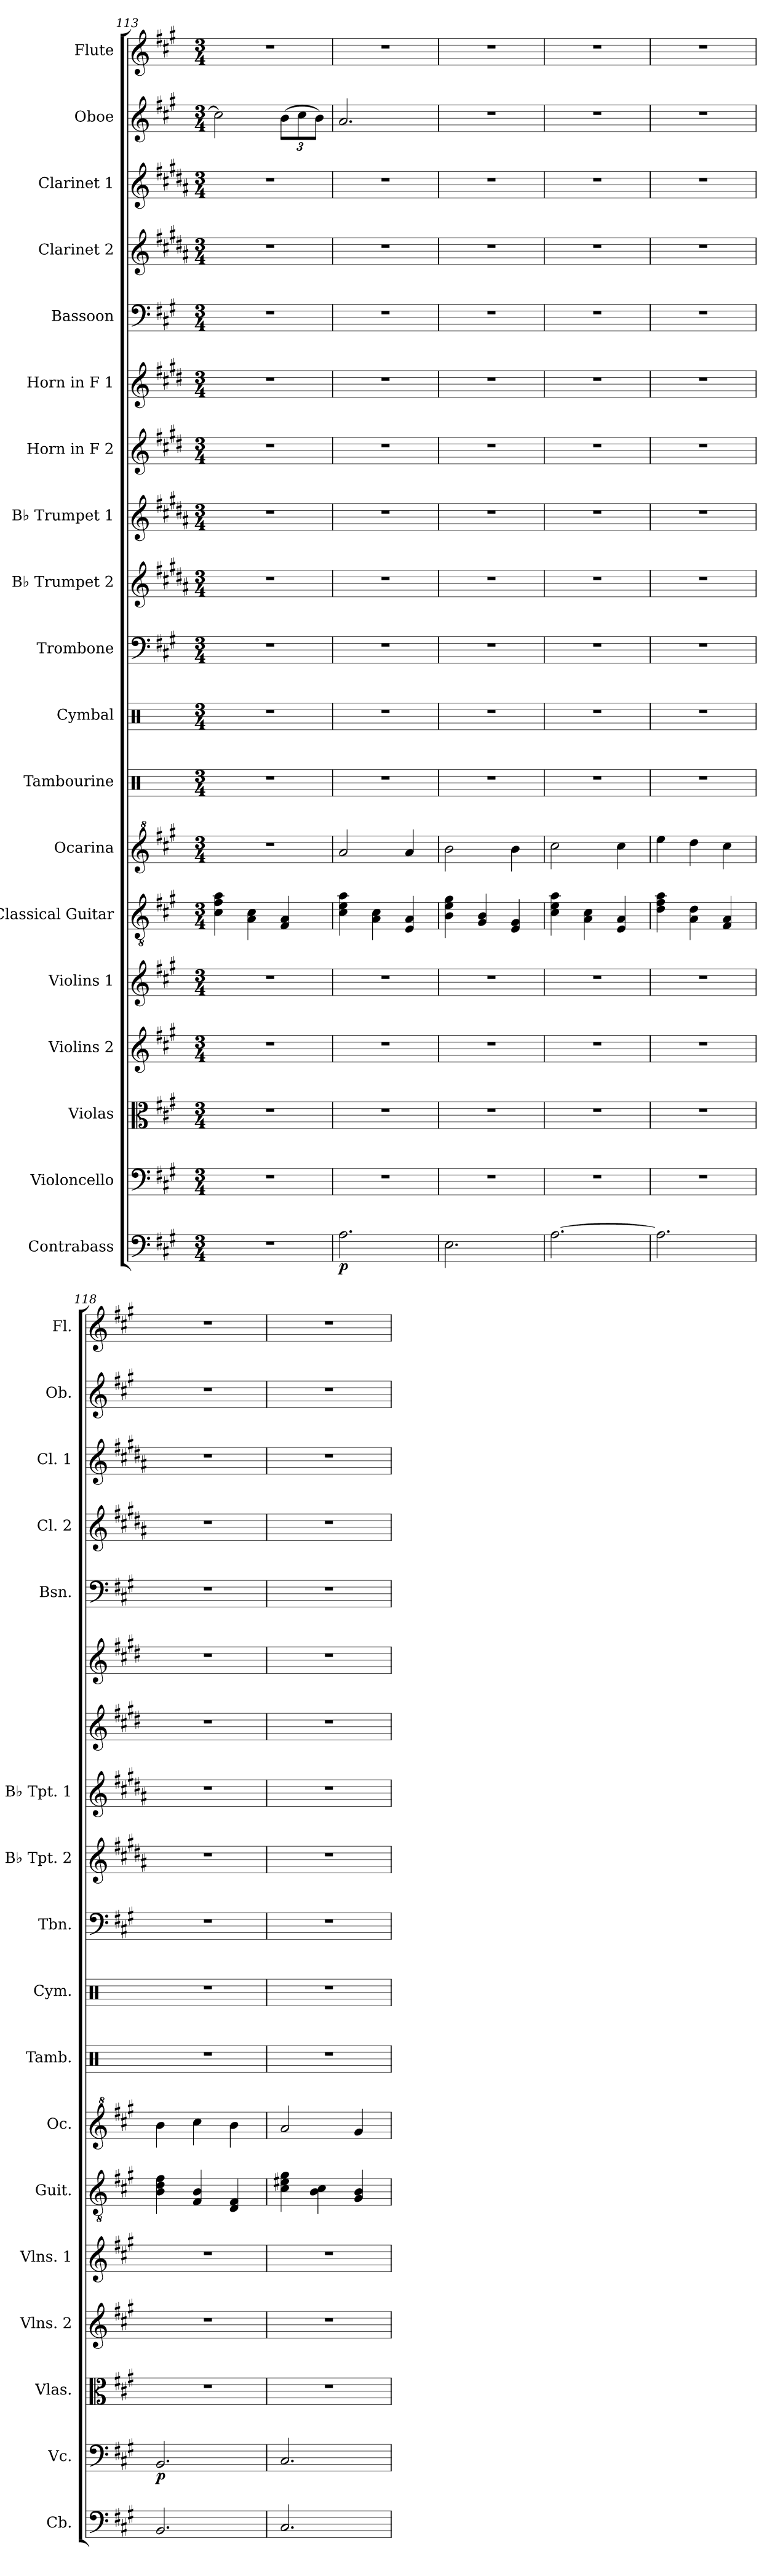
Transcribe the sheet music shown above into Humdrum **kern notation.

**kern	**dynam	**kern	**dynam	**kern	**kern	**kern	**kern	**kern	**kern	**kern	**kern	**kern	**kern	**kern	**kern	**kern	**kern	**kern	**kern	**kern
*part19	*part19	*part18	*part18	*part17	*part16	*part15	*part14	*part13	*part12	*part11	*part10	*part9	*part8	*part7	*part6	*part5	*part4	*part3	*part2	*part1
*staff19	*staff19	*staff18	*staff18	*staff17	*staff16	*staff15	*staff14	*staff13	*staff12	*staff11	*staff10	*staff9	*staff8	*staff7	*staff6	*staff5	*staff4	*staff3	*staff2	*staff1
*I"Contrabass	*	*I"Violoncello	*	*I"Violas	*I"Violins 2	*I"Violins 1	*I"Classical Guitar	*I"Ocarina	*I"Tambourine	*I"Cymbal	*I"Trombone	*I"B♭ Trumpet 2	*I"B♭ Trumpet 1	*I"Horn in F 2	*I"Horn in F 1	*I"Bassoon	*I"Clarinet 2	*I"Clarinet 1	*I"Oboe	*I"Flute
*I'Cb.	*	*I'Vc.	*	*I'Vlas.	*I'Vlns. 2	*I'Vlns. 1	*I'Guit.	*I'Oc.	*I'Tamb.	*I'Cym.	*I'Tbn.	*I'B♭ Tpt. 2	*I'B♭ Tpt. 1	*	*	*I'Bsn.	*I'Cl. 2	*I'Cl. 1	*I'Ob.	*I'Fl.
*clefF4	*	*clefF4	*	*clefC3	*clefG2	*clefG2	*clefGv2	*clefG^2	*clefX	*clefX	*clefF4	*clefG2	*clefG2	*clefG2	*clefG2	*clefF4	*clefG2	*clefG2	*clefG2	*clefG2
*ITrd7c12	*	*	*	*	*	*	*	*	*	*	*	*ITrd1c2	*ITrd1c2	*ITrd4c7	*ITrd4c7	*	*ITrd1c2	*ITrd1c2	*	*
*k[f#c#g#]	*	*k[f#c#g#]	*	*k[f#c#g#]	*k[f#c#g#]	*k[f#c#g#]	*k[f#c#g#]	*k[f#c#g#]	*k[]	*k[]	*k[f#c#g#]	*k[f#c#g#]	*k[f#c#g#]	*k[f#c#g#]	*k[f#c#g#]	*k[f#c#g#]	*k[f#c#g#]	*k[f#c#g#]	*k[f#c#g#]	*k[f#c#g#]
*M3/4	*	*M3/4	*	*M3/4	*M3/4	*M3/4	*M3/4	*M3/4	*M3/4	*M3/4	*M3/4	*M3/4	*M3/4	*M3/4	*M3/4	*M3/4	*M3/4	*M3/4	*M3/4	*M3/4
=113	=113	=113	=113	=113	=113	=113	=113	=113	=113	=113	=113	=113	=113	=113	=113	=113	=113	=113	=113	=113
2.r	.	2.r	.	2.r	2.r	2.r	4c#\ 4f#\ 4a\	2.r	2.r	2.r	2.r	2.r	2.r	2.r	2.r	2.r	2.r	2.r	2cc#\]	2.r
.	.	.	.	.	.	.	4A\ 4c#\	.	.	.	.	.	.	.	.	.	.	.	.	.
*	*	*	*	*	*	*	*	*	*	*	*	*	*	*	*	*	*	*	*Xbrackettup	*
.	.	.	.	.	.	.	4F#/ 4A/	.	.	.	.	.	.	.	.	.	.	.	(>12b\L	.
.	.	.	.	.	.	.	.	.	.	.	.	.	.	.	.	.	.	.	12cc#\	.
.	.	.	.	.	.	.	.	.	.	.	.	.	.	.	.	.	.	.	12b\J)	.
=114	=114	=114	=114	=114	=114	=114	=114	=114	=114	=114	=114	=114	=114	=114	=114	=114	=114	=114	=114	=114
!	!LO:DY:b	!	!	!	!	!	!	!	!	!	!	!	!	!	!	!	!	!	!	!
2.AA\	p	2.r	.	2.r	2.r	2.r	4c#\ 4e\ 4a\	2aa/	2.r	2.r	2.r	2.r	2.r	2.r	2.r	2.r	2.r	2.r	2.a/	2.r
.	.	.	.	.	.	.	4A\ 4c#\	.	.	.	.	.	.	.	.	.	.	.	.	.
.	.	.	.	.	.	.	4E/ 4A/	4aa/	.	.	.	.	.	.	.	.	.	.	.	.
=115	=115	=115	=115	=115	=115	=115	=115	=115	=115	=115	=115	=115	=115	=115	=115	=115	=115	=115	=115	=115
2.EE\	.	2.r	.	2.r	2.r	2.r	4B\ 4e\ 4g#\	2bb\	2.r	2.r	2.r	2.r	2.r	2.r	2.r	2.r	2.r	2.r	2.r	2.r
.	.	.	.	.	.	.	4G#/ 4B/	.	.	.	.	.	.	.	.	.	.	.	.	.
.	.	.	.	.	.	.	4E/ 4G#/	4bb\	.	.	.	.	.	.	.	.	.	.	.	.
=116	=116	=116	=116	=116	=116	=116	=116	=116	=116	=116	=116	=116	=116	=116	=116	=116	=116	=116	=116	=116
[2.AA\	.	2.r	.	2.r	2.r	2.r	4c#\ 4e\ 4a\	2ccc#\	2.r	2.r	2.r	2.r	2.r	2.r	2.r	2.r	2.r	2.r	2.r	2.r
.	.	.	.	.	.	.	4A\ 4c#\	.	.	.	.	.	.	.	.	.	.	.	.	.
.	.	.	.	.	.	.	4E/ 4A/	4ccc#\	.	.	.	.	.	.	.	.	.	.	.	.
=117	=117	=117	=117	=117	=117	=117	=117	=117	=117	=117	=117	=117	=117	=117	=117	=117	=117	=117	=117	=117
2.AA\]	.	2.r	.	2.r	2.r	2.r	4d\ 4f#\ 4a\	4eee\	2.r	2.r	2.r	2.r	2.r	2.r	2.r	2.r	2.r	2.r	2.r	2.r
.	.	.	.	.	.	.	4A\ 4d\	4ddd\	.	.	.	.	.	.	.	.	.	.	.	.
.	.	.	.	.	.	.	4F#/ 4A/	4ccc#\	.	.	.	.	.	.	.	.	.	.	.	.
=118	=118	=118	=118	=118	=118	=118	=118	=118	=118	=118	=118	=118	=118	=118	=118	=118	=118	=118	=118	=118
!	!	!	!LO:DY:b	!	!	!	!	!	!	!	!	!	!	!	!	!	!	!	!	!
2.BBB/	.	2.BB/	p	2.r	2.r	2.r	4B\ 4d\ 4f#\	4bb\	2.r	2.r	2.r	2.r	2.r	2.r	2.r	2.r	2.r	2.r	2.r	2.r
.	.	.	.	.	.	.	4F#/ 4B/	4ccc#\	.	.	.	.	.	.	.	.	.	.	.	.
.	.	.	.	.	.	.	4D/ 4F#/	4bb\	.	.	.	.	.	.	.	.	.	.	.	.
=119	=119	=119	=119	=119	=119	=119	=119	=119	=119	=119	=119	=119	=119	=119	=119	=119	=119	=119	=119	=119
2.CC#/	.	2.C#/	.	2.r	2.r	2.r	4c#\ 4e#X\ 4g#\	2aa/	2.r	2.r	2.r	2.r	2.r	2.r	2.r	2.r	2.r	2.r	2.r	2.r
.	.	.	.	.	.	.	4B\ 4c#\	.	.	.	.	.	.	.	.	.	.	.	.	.
.	.	.	.	.	.	.	4G#/ 4B/	4gg#/	.	.	.	.	.	.	.	.	.	.	.	.
=	=	=	=	=	=	=	=	=	=	=	=	=	=	=	=	=	=	=	=	=
*-	*-	*-	*-	*-	*-	*-	*-	*-	*-	*-	*-	*-	*-	*-	*-	*-	*-	*-	*-	*-
